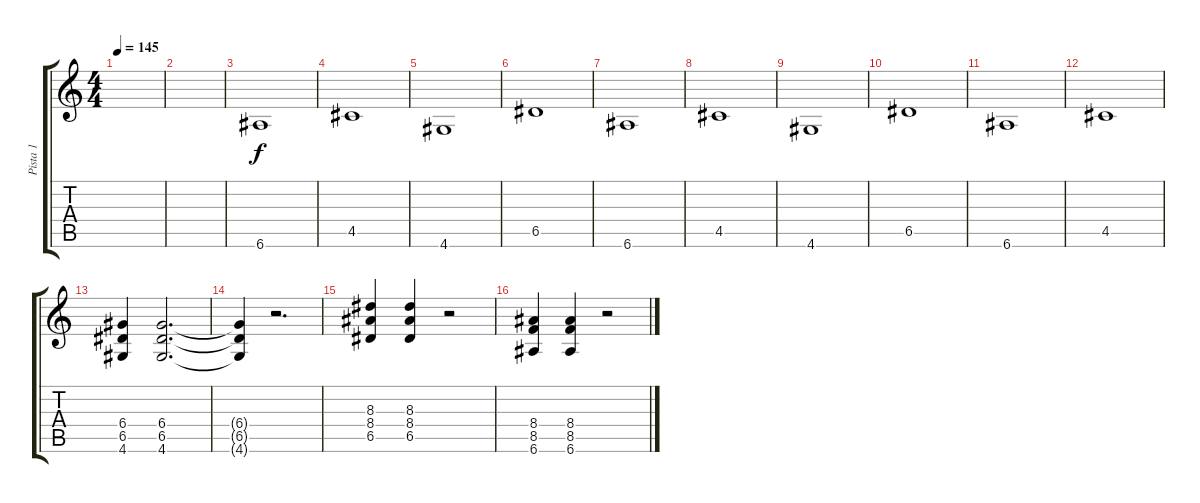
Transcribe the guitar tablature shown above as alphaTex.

\track ("Pista 1" "Pista 1") {instrument distortionguitar}
\staff {score tabs}
\tuning (E4 B3 G3 D3 A2 E2) {hide}
\ts (4 4)
\tempo 145
\clef g2
\ks c
|
|
6.6.1 |
4.5.1 |
4.6.1 |
6.5.1 |
6.6.1 |
4.5.1 |
4.6.1 |
6.5.1 |
6.6.1 |
4.5.1 |
(6.4 6.5 4.6).4 (6.4 6.5 4.6).2{d} |
(6.4{t} 6.5{t} 4.6{t}).4 r.2{d} |
(8.3 8.4 6.5).4 (8.3 8.4 6.5).4 r.2 |
(8.4 8.5 6.6).4 (8.4 8.5 6.6).4 r.2
